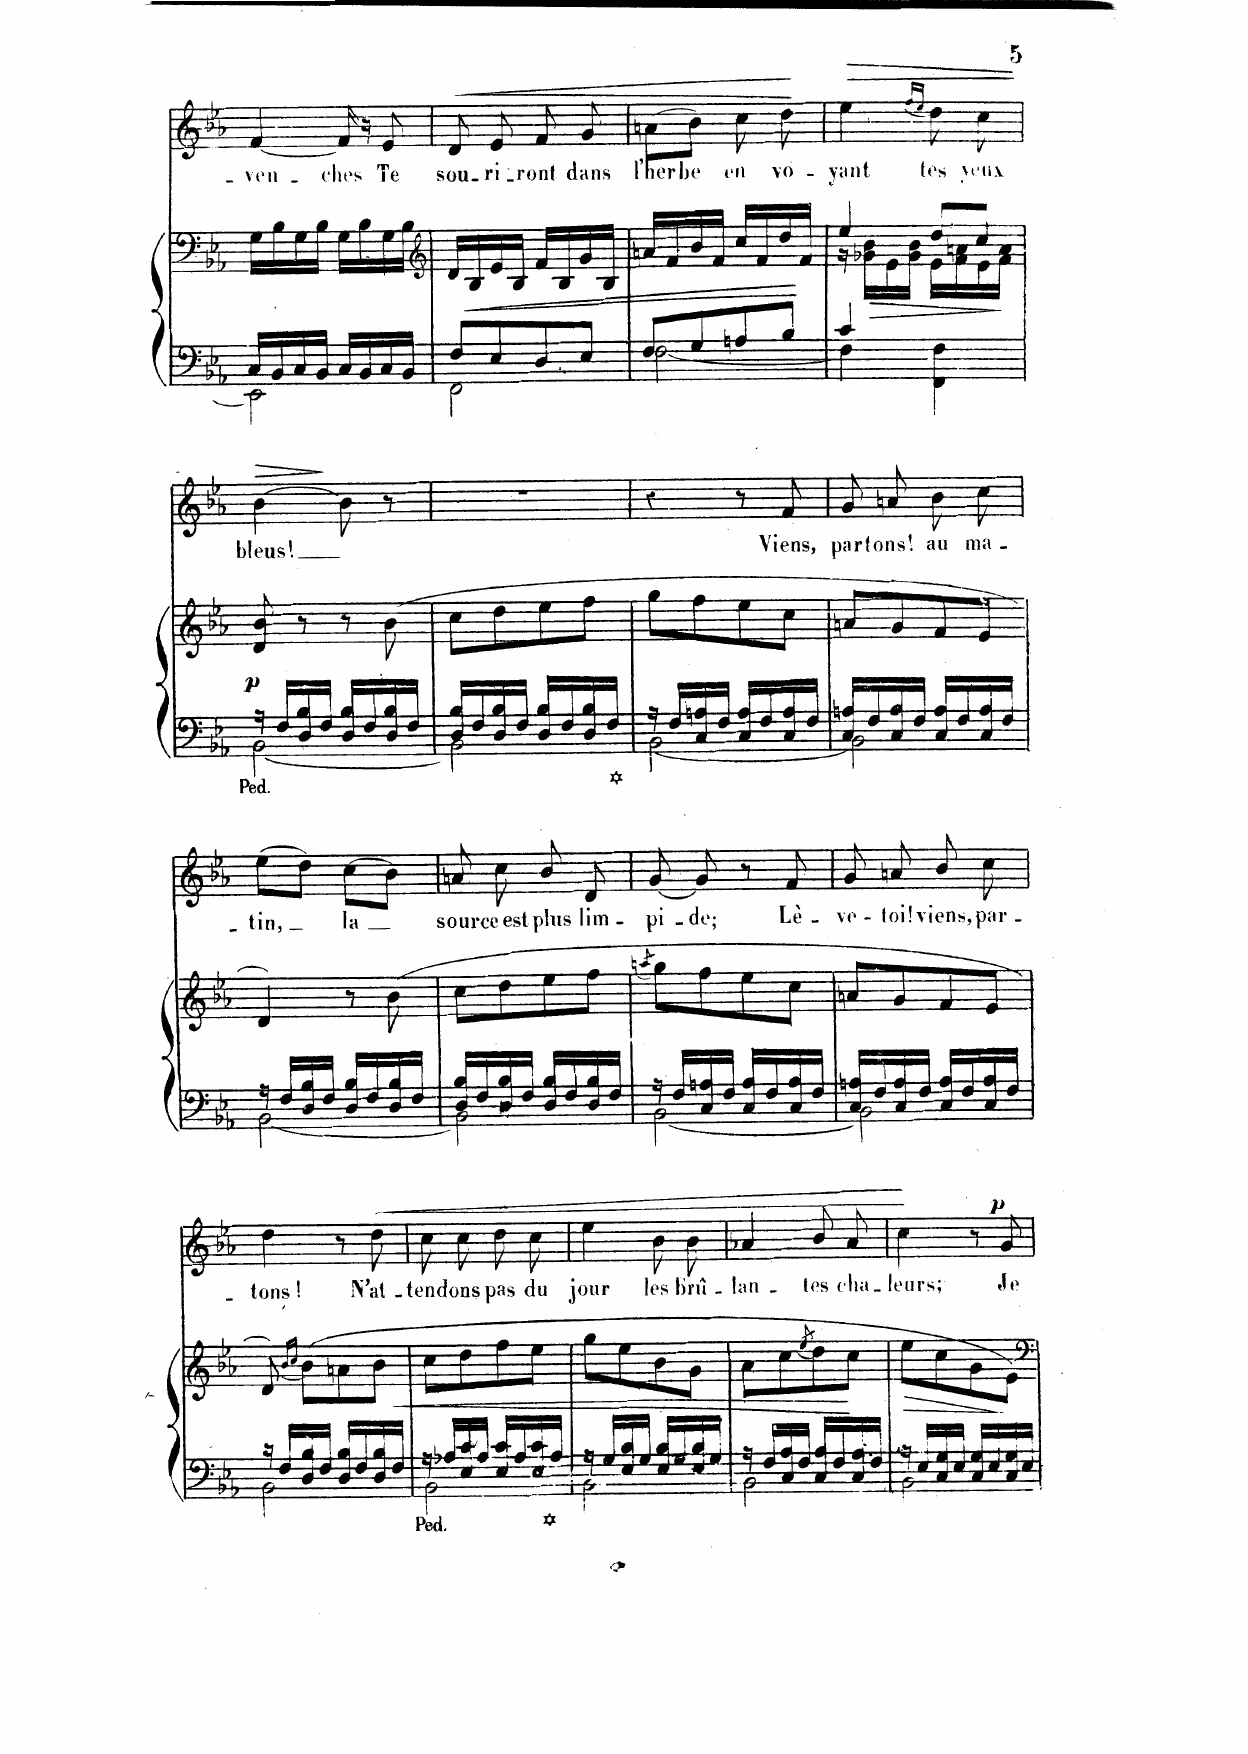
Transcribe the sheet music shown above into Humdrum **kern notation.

**kern	**kern	**dynam	**kern	**text	**dynam
*part2	*part2	*part2	*part1	*part1	*part1
*staff3	*staff2	*staff2/3	*staff1	*staff1	*staff1
*I"Piano	*	*	*I"Chant Voice	*	*
*I'Pno	*	*	*	*	*
*clefF4	*clefF4	*	*clefG2	*	*
*k[b-e-a-]	*k[b-e-a-]	*	*k[b-e-a-]	*	*
*M2/4	*M2/4	*	*M2/4	*	*
=70	=70	=70	=70	=70	=70
*^	*	*	*	*	*
16C/LL	2EE-\]	16G\LL	.	[4f/	-- ven-	.
16BB-/	.	16B-\	.	.	.	.
16C/	.	16G\	.	.	.	.
16BB-/JJ	.	16B-\JJ	.	.	.	.
16C/LL	.	16G\LL	.	16f/]	-ches	.
16BB-/	.	16B-\	.	16r	.	.
16C/	.	16G\	.	8e-/	Te	.
16BB-/JJ	.	16B-\JJ	.	.	.	.
=71	=71	=71	=71	=71	=71	=71
*	*	*clefG2	*	*	*	*
!	!	!	!	!	!	!LO:HP:b
8F/L	2FF\	16d/LL	.	8d/	sou-	<
!	!	!	!LO:HP:b	!	!	!
.	.	16B-/	<	.	.	.
8E-/	.	16e-/	.	8e-/	-ri-	.
.	.	16B-/JJ	.	.	.	.
8D/	.	16f/LL	.	8f/	-ront	.
.	.	16B-/	.	.	.	.
8E-/J	.	16g/	.	8g/	dans	.
.	.	16B-/JJ	.	.	.	.
=72	=72	=72	=72	=72	=72	=72
8F/L	[2F\	16an/LL	.	(8an\L	l’herbe	.
.	.	16f/	.	.	.	.
8G/	.	16b-/	.	8b-\J)	.	.
.	.	16f/JJ	.	.	.	.
8An/	.	16cc/LL	.	8cc\	en	.
.	.	16f/	.	.	.	.
8B-/J	.	16dd/	.	8dd\	vo-	.
.	.	16f/JJ	.	.	.	.
*v	*v	*	*	*	*	*
.	.	.	.	.	[
=73	=73	=73	=73	=73	=73
*^	*^	*	*	*	*
!	!	!	!	!	!	!	!LO:HP:b
4c/	4F\]	4ee-/	16r	.	4ee-\	-yant	>
!	!	!	!	!LO:HP:b	!	!	!
.	.	.	16g-X\ 16b-\LL	>	.	.	.
.	.	.	16e-\	.	.	.	.
.	.	.	16g-\ 16b-\JJ	.	.	.	.
.	.	.	.	.	(16qff/LL	.	.
.	.	.	.	.	16qee-/JJ	.	.
4FF\ 4F\	4ryy	8dd/L	16e-\LL	.	8dd\)	tes	.
.	.	.	16f\ 16an\	.	.	.	.
.	.	8cc/J	16e-\	.	8cc\	yeux	.
.	.	.	16f\ 16a\JJ	.	.	.	.
*v	*v	*	*	*	*	*	*
*	*v	*v	*	*	*	*
.	.	[	.	.	.
=74	=74	=74	=74	=74	=74
*^	*	*	*	*	*
!	!	!	!LO:DY:b	!	!	!
16r	[2BB-\	8d/ 8b-/	p	[4b-\	bleus!	.
16F/LL	.	.	.	.	.	.
16D/ 16B-/	.	8r	.	.	.	.
16F/JJ	.	.	.	.	.	.
16D/ 16B-/LL	.	8r	.	8b-\]	.	]
16F/	.	.	.	.	.	.
16D/ 16B-/	.	(8b-\	.	8r	.	.
16F/JJ	.	.	.	.	.	.
=75	=75	=75	=75	=75	=75	=75
16D/ 16B-/LL	2BB-\]	8cc\L	.	2r	.	.
16F/	.	.	.	.	.	.
16D/ 16B-/	.	8dd\	.	.	.	.
16F/JJ	.	.	.	.	.	.
16D/ 16B-/LL	.	8ee-\	.	.	.	.
16F/	.	.	.	.	.	.
16D/ 16B-/	.	8ff\J	.	.	.	.
16F/JJ	.	.	.	.	.	.
=76	=76	=76	=76	=76	=76	=76
16r	[2BB-\	8gg\L	.	4r	.	.
16F/LL	.	.	.	.	.	.
16C/ 16An/	.	8ff\	.	.	.	.
16F/JJ	.	.	.	.	.	.
16C/ 16A/LL	.	8ee-\	.	8r	.	.
16F/	.	.	.	.	.	.
16C/ 16A/	.	8cc\J	.	8f/	Viens,	.
16F/JJ	.	.	.	.	.	.
=77	=77	=77	=77	=77	=77	=77
16C/ 16An/LL	2BB-\]	8an/L	.	8g/	par-	.
16F/	.	.	.	.	.	.
16C/ 16A/	.	8g/	.	8an/	-tons!	.
16F/JJ	.	.	.	.	.	.
16C/ 16A/LL	.	8f/	.	8b-\	au	.
16F/	.	.	.	.	.	.
16C/ 16A/	.	8e-/J	.	8cc\	ma-	.
16F/JJ	.	.	.	.	.	.
=78	=78	=78	=78	=78	=78	=78
16r	[2BB-\	4d/)	.	(8ee-\L	-– tin,	.
16F/LL	.	.	.	.	.	.
16D/ 16B-/	.	.	.	8dd\J)	.	.
16F/JJ	.	.	.	.	.	.
16D/ 16B-/LL	.	8r	.	(8cc\L	la	.
16F/	.	.	.	.	.	.
16D/ 16B-/	.	(8b-\	.	8b-\J)	.	.
16F/JJ	.	.	.	.	.	.
=79	=79	=79	=79	=79	=79	=79
16D/ 16B-/LL	2BB-\]	8cc\L	.	8an/	source	.
16F/	.	.	.	.	.	.
16D/ 16B-/	.	8dd\	.	8cc\	est	.
16F/JJ	.	.	.	.	.	.
16D/ 16B-/LL	.	8ee-\	.	8b-/	plus	.
16F/	.	.	.	.	.	.
16D/ 16B-/	.	8ff\J	.	8d/	lim-	.
16F/JJ	.	.	.	.	.	.
=80	=80	=80	=80	=80	=80	=80
.	.	(8qaan/	.	.	.	.
16r	[2BB-\	8gg\L)	.	[8g/	-pi-	.
16F/LL	.	.	.	.	.	.
16C/ 16An/	.	8ff\	.	8g/]	-de;	.
16F/JJ	.	.	.	.	.	.
16C/ 16A/LL	.	8ee-\	.	8r	.	.
16F/	.	.	.	.	.	.
16C/ 16A/	.	8cc\J	.	8f/	Lè-	.
16F/JJ	.	.	.	.	.	.
=81	=81	=81	=81	=81	=81	=81
16C/ 16An/LL	2BB-\]	8an/L	.	8g/	-ve-	.
16F/	.	.	.	.	.	.
16C/ 16A/	.	8g/	.	8an/	-toi!	.
16F/JJ	.	.	.	.	.	.
16C/ 16A/LL	.	8f/	.	8b-/	viens,	.
16F/	.	.	.	.	.	.
16C/ 16A/	.	8e-/J	.	8cc\	par-	.
16F/JJ	.	.	.	.	.	.
=82	=82	=82	=82	=82	=82	=82
16r	2BB-\	8d/)	.	4dd\	-– tons!	.
16F/LL	.	.	.	.	.	.
.	.	(16qb-/LL	.	.	.	.
.	.	16qcc/JJ	.	.	.	.
16D/ 16B-/	.	(8b-\L)	.	.	.	.
16F/JJ	.	.	.	.	.	.
16D/ 16B-/LL	.	8an\	.	8r	.	.
16F/	.	.	.	.	.	.
!	!	!	!	!	!	!LO:HP:b
16D/ 16B-/	.	8b-\J	.	8dd\	N’at-	<
16F/JJ	.	.	.	.	.	.
=83	=83	=83	=83	=83	=83	=83
!	!	!	!LO:HP:b	!	!	!
16r	2BB-\	8cc\L	<	8cc\	-ten-	.
16A-X/LL	.	.	.	.	.	.
16E-/ 16c/	.	8dd\	.	8cc\	-dons	.
16A-/JJ	.	.	.	.	.	.
16E-/ 16c/LL	.	8ff\	.	8dd\	pas	.
16A-/	.	.	.	.	.	.
16E-/ 16c/	.	8ee-\J	.	8cc\	du	.
16A-/JJ	.	.	.	.	.	.
=84	=84	=84	=84	=84	=84	=84
16r	2BB-\	8gg\L	.	4ee-\	jour	.
16G/LL	.	.	.	.	.	.
16E-/ 16B-/	.	8ee-\	.	.	.	.
16G/JJ	.	.	.	.	.	.
16E-/ 16B-/LL	.	8b-\	.	8b-\	les	.
16G/	.	.	.	.	.	.
16E-/ 16B-/	.	8g\J	.	8b-\	brû-	.
16G/JJ	.	.	.	.	.	.
=85	=85	=85	=85	=85	=85	=85
16r	2BB-\	8a-\L	.	4a-X/	-lan-	.
16F/LL	.	.	.	.	.	.
16C/ 16A-/	.	8cc\	.	.	.	.
16F/JJ	.	.	.	.	.	.
.	.	(8qee-/	.	.	.	.
16C/ 16A-/LL	.	8dd\)	.	8b-/	-tes	.
16F/	.	.	.	.	.	.
16C/ 16A-/	.	8cc\J	.	8a-/	cha-	.
16F/JJ	.	.	.	.	.	.
*v	*v	*	*	*	*	*
.	.	]	.	.	.
=86	=86	=86	=86	=86	=86
*^	*	*	*	*	*
16r	2BB-\	8ee-\L	.	4cc\	-leurs;	.
16E-/LL	.	.	.	.	.	.
16C/ 16G/	.	8cc\	.	.	.	.
16E-/JJ	.	.	.	.	.	.
16C/ 16G/LL	.	8g\	.	8r	.	[
16E-/	.	.	.	.	.	.
!	!	!	!	!	!	!LO:DY:a
16C/ 16G/	.	8e-\J)	[	8g/	Je	p
16E-/JJ	.	.	.	.	.	.
*v	*v	*	*	*	*	*
=	=	=	=	=	=
*-	*-	*-	*-	*-	*-
